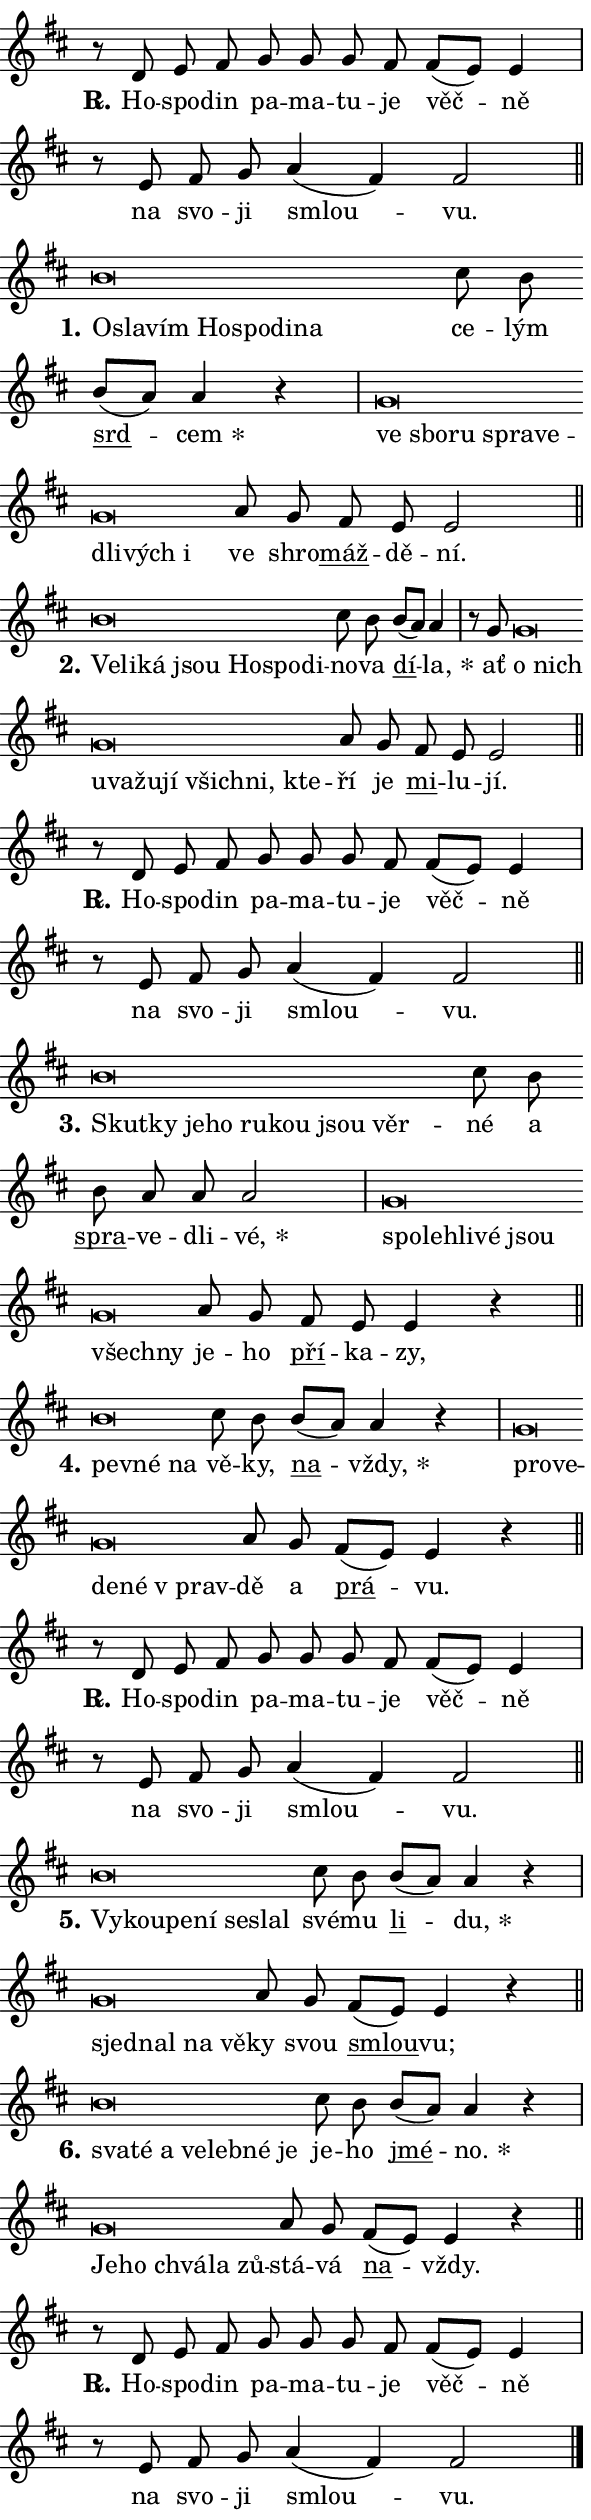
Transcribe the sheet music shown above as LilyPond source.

\version "2.24.0"
\header { tagline = "" }
\paper {
  indent = 0\cm
  top-margin = 0\cm
  right-margin = 0.13\cm % to fit lyric hyphens
  bottom-margin = 0\cm
  left-margin = 0\cm
  paper-width = 10\cm
  page-breaking = #ly:one-page-breaking
  system-system-spacing.basic-distance = #11
  score-system-spacing.basic-distance = #11
  ragged-last = ##f
}


%% Author: Thomas Morley
%% https://lists.gnu.org/archive/html/lilypond-user/2020-05/msg00002.html
#(define (line-position grob)
"Returns position of @var[grob} in current system:
   @code{'start}, if at first time-step
   @code{'end}, if at last time-step
   @code{'middle} otherwise
"
  (let* ((col (ly:item-get-column grob))
         (ln (ly:grob-object col 'left-neighbor))
         (rn (ly:grob-object col 'right-neighbor))
         (col-to-check-left (if (ly:grob? ln) ln col))
         (col-to-check-right (if (ly:grob? rn) rn col))
         (break-dir-left
           (and
             (ly:grob-property col-to-check-left 'non-musical #f)
             (ly:item-break-dir col-to-check-left)))
         (break-dir-right
           (and
             (ly:grob-property col-to-check-right 'non-musical #f)
             (ly:item-break-dir col-to-check-right))))
        (cond ((eqv? 1 break-dir-left) 'start)
              ((eqv? -1 break-dir-right) 'end)
              (else 'middle))))

#(define (tranparent-at-line-position vctor)
  (lambda (grob)
  "Relying on @code{line-position} select the relevant enry from @var{vctor}.
Used to determine transparency,"
    (case (line-position grob)
      ((end) (not (vector-ref vctor 0)))
      ((middle) (not (vector-ref vctor 1)))
      ((start) (not (vector-ref vctor 2))))))

noteHeadBreakVisibility =
#(define-music-function (break-visibility)(vector?)
"Makes @code{NoteHead}s transparent relying on @var{break-visibility}"
#{
  \override NoteHead.transparent =
    #(tranparent-at-line-position break-visibility)
#})

#(define delete-ledgers-for-transparent-note-heads
  (lambda (grob)
    "Reads whether a @code{NoteHead} is transparent.
If so this @code{NoteHead} is removed from @code{'note-heads} from
@var{grob}, which is supposed to be @code{LedgerLineSpanner}.
As a result ledgers are not printed for this @code{NoteHead}"
    (let* ((nhds-array (ly:grob-object grob 'note-heads))
           (nhds-list
             (if (ly:grob-array? nhds-array)
                 (ly:grob-array->list nhds-array)
                 '()))
           ;; Relies on the transparent-property being done before
           ;; Staff.LedgerLineSpanner.after-line-breaking is executed.
           ;; This is fragile ...
           (to-keep
             (remove
               (lambda (nhd)
                 (ly:grob-property nhd 'transparent #f))
               nhds-list)))
      ;; TODO find a better method to iterate over grob-arrays, similiar
      ;; to filter/remove etc for lists
      ;; For now rebuilt from scratch
      (set! (ly:grob-object grob 'note-heads)  '())
      (for-each
        (lambda (nhd)
          (ly:pointer-group-interface::add-grob grob 'note-heads nhd))
        to-keep))))

squashNotes = {
  \override NoteHead.X-extent = #'(-0.2 . 0.2)
  \override NoteHead.Y-extent = #'(-0.75 . 0)
  \override NoteHead.stencil =
    #(lambda (grob)
       (let ((pos (ly:grob-property grob 'staff-position)))
         (begin
           (if (< pos -7) (display "ERROR: Lower brevis then expected\n") (display ""))
           (if (<= pos -6) ly:text-interface::print ly:note-head::print))))
}
unSquashNotes = {
  \revert NoteHead.X-extent
  \revert NoteHead.Y-extent
  \revert NoteHead.stencil
}

hideNotes = \noteHeadBreakVisibility #begin-of-line-visible
unHideNotes = \noteHeadBreakVisibility #all-visible

% work-around for resetting accidentals
% https://lilypond.org/doc/v2.23/Documentation/notation/displaying-rhythms#unmetered-music
cadenzaMeasure = {
  \cadenzaOff
  \partial 1024 s1024
  \cadenzaOn
}

#(define-markup-command (accent layout props text) (markup?)
  "Underline accented syllable"
  (interpret-markup layout props
    #{\markup \override #'(offset . 4.3) \underline { #text }#}))

responsum = \markup \concat {
  "R" \hspace #-1.05 \path #0.1 #'((moveto 0 0.07) (lineto 0.9 0.8)) \hspace #0.05 "."
}

spaceSize = #0.6828661417322834 % exact space size for TeX Gyre Schola

\layout {
  \context {
    \Staff
    \remove "Time_signature_engraver"
    \override LedgerLineSpanner.after-line-breaking = #delete-ledgers-for-transparent-note-heads
  }
  \context {
    \Lyrics {
      \override LyricSpace.minimum-distance = \spaceSize
      \override LyricText.font-name = #"TeX Gyre Schola"
      \override LyricText.font-size = 1
      \override StanzaNumber.font-name = #"TeX Gyre Schola Bold"
      \override StanzaNumber.font-size = 1
    }
  }
  \context {
    \Score 
    \override NoteHead.text =
      #(lambda (grob) 
        (let ((pos (ly:grob-property grob 'staff-position)))
          #{\markup {
            \combine
              \halign #-0.55 \raise #(if (= pos -6) 0 0.5) \override #'(thickness . 2) \draw-line #'(3.2 . 0)
              \musicglyph "noteheads.sM1"
          }#}))
  }
}

% magnetic-lyrics.ily
%
%   written by
%     Jean Abou Samra <jean@abou-samra.fr>
%     Werner Lemberg <wl@gnu.org>
%
%   adapted by
%     Jiri Hon <jiri.hon@gmail.com>
%
% Version 2022-Apr-15

% https://www.mail-archive.com/lilypond-user@gnu.org/msg149350.html

#(define (Left_hyphen_pointer_engraver context)
   "Collect syllable-hyphen-syllable occurrences in lyrics and store
them in properties.  This engraver only looks to the left.  For
example, if the lyrics input is @code{foo -- bar}, it does the
following.

@itemize @bullet
@item
Set the @code{text} property of the @code{LyricHyphen} grob between
@q{foo} and @q{bar} to @code{foo}.

@item
Set the @code{left-hyphen} property of the @code{LyricText} grob with
text @q{foo} to the @code{LyricHyphen} grob between @q{foo} and
@q{bar}.
@end itemize

Use this auxiliary engraver in combination with the
@code{lyric-@/text::@/apply-@/magnetic-@/offset!} hook."
   (let ((hyphen #f)
         (text #f))
     (make-engraver
      (acknowledgers
       ((lyric-syllable-interface engraver grob source-engraver)
        (set! text grob)))
      (end-acknowledgers
       ((lyric-hyphen-interface engraver grob source-engraver)
        ;(when (not (grob::has-interface grob 'lyric-space-interface))
          (set! hyphen grob)));)
      ((stop-translation-timestep engraver)
       (when (and text hyphen)
         (ly:grob-set-object! text 'left-hyphen hyphen))
       (set! text #f)
       (set! hyphen #f)))))

#(define (lyric-text::apply-magnetic-offset! grob)
   "If the space between two syllables is less than the value in
property @code{LyricText@/.details@/.squash-threshold}, move the right
syllable to the left so that it gets concatenated with the left
syllable.

Use this function as a hook for
@code{LyricText@/.after-@/line-@/breaking} if the
@code{Left_@/hyphen_@/pointer_@/engraver} is active."
   (let ((hyphen (ly:grob-object grob 'left-hyphen #f)))
     (when hyphen
       (let ((left-text (ly:spanner-bound hyphen LEFT)))
         (when (grob::has-interface left-text 'lyric-syllable-interface)
           (let* ((common (ly:grob-common-refpoint grob left-text X))
                  (this-x-ext (ly:grob-extent grob common X))
                  (left-x-ext
                   (begin
                     ;; Trigger magnetism for left-text.
                     (ly:grob-property left-text 'after-line-breaking)
                     (ly:grob-extent left-text common X)))
                  ;; `delta` is the gap width between two syllables.
                  (delta (- (interval-start this-x-ext)
                            (interval-end left-x-ext)))
                  (details (ly:grob-property grob 'details))
                  (threshold (assoc-get 'squash-threshold details 0.2)))
             (when (< delta threshold)
               (let* (;; We have to manipulate the input text so that
                      ;; ligatures crossing syllable boundaries are not
                      ;; disabled.  For languages based on the Latin
                      ;; script this is essentially a beautification.
                      ;; However, for non-Western scripts it can be a
                      ;; necessity.
                      (lt (ly:grob-property left-text 'text))
                      (rt (ly:grob-property grob 'text))
                      (is-space (grob::has-interface hyphen 'lyric-space-interface))
                      (space (if is-space " " ""))
                      (extra-delta (if is-space spaceSize 0))
                      ;; Append new syllable.
                      (ltrt-space (if (and (string? lt) (string? rt))
                                (string-append lt space rt)
                                (make-concat-markup (list lt space rt))))
                      ;; Right-align `ltrt` to the right side.
                      (ltrt-space-markup (grob-interpret-markup
                               grob
                               (make-translate-markup
                                (cons (interval-length this-x-ext) 0)
                                (make-right-align-markup ltrt-space)))))
                 (begin
                   ;; Don't print `left-text`.
                   (ly:grob-set-property! left-text 'stencil #f)
                   ;; Set text and stencil (which holds all collected
                   ;; syllables so far) and shift it to the left.
                   (ly:grob-set-property! grob 'text ltrt-space)
                   (ly:grob-set-property! grob 'stencil ltrt-space-markup)
                   (ly:grob-translate-axis! grob (- (- delta extra-delta)) X))))))))))


#(define (lyric-hyphen::displace-bounds-first grob)
   ;; Make very sure this callback isn't triggered too early.
   (let ((left (ly:spanner-bound grob LEFT))
         (right (ly:spanner-bound grob RIGHT)))
     (ly:grob-property left 'after-line-breaking)
     (ly:grob-property right 'after-line-breaking)
     (ly:lyric-hyphen::print grob)))

squashThreshold = #0.4

\layout {
  \context {
    \Lyrics
    \consists #Left_hyphen_pointer_engraver
    \override LyricText.after-line-breaking =
      #lyric-text::apply-magnetic-offset!
    \override LyricHyphen.stencil = #lyric-hyphen::displace-bounds-first
    \override LyricText.details.squash-threshold = \squashThreshold
    \override LyricHyphen.minimum-distance = 0
    \override LyricHyphen.minimum-length = \squashThreshold
  }
}

squashText = \override LyricText.details.squash-threshold = 9999
unSquashText = \override LyricText.details.squash-threshold = \squashThreshold

leftText = \override LyricText.self-alignment-X = #LEFT
unLeftText = \revert LyricText.self-alignment-X

starOffset = #(lambda (grob) 
                (let ((x_offset (ly:self-alignment-interface::aligned-on-x-parent grob)))
                  (if (= x_offset 0) 0 (+ x_offset 1.2))))

star = #(define-music-function (syllable)(string?)
"Append star separator at the end of a syllable"
#{
  \once \override LyricText.X-offset = #starOffset
  \lyricmode { \markup {
    #syllable
    \override #'((font-name . "TeX Gyre Schola Bold")) \hspace #0.2 \lower #0.65 \larger "*"
  } }
#})

starAccent = #(define-music-function (syllable)(string?)
"Append star separator at the end of a syllable and make accent"
#{
  \once \override LyricText.X-offset = #starOffset
  \lyricmode { \markup {
    \accent #syllable
    \override #'((font-name . "TeX Gyre Schola Bold")) \hspace #0.2 \lower #0.65 \larger "*"
  } }
#})

breath = #(define-music-function (syllable)(string?)
"Append breathing indicator at the end of a syllable"
#{
  \lyricmode { \markup { #syllable "+" } }
#})

optionalBreath = #(define-music-function (syllable)(string?)
"Append optional breathing indicator at the end of a syllable"
#{
  \lyricmode { \markup { #syllable "(+)" } }
#})


\score {
    <<
        \new Voice = "melody" { \cadenzaOn \key d \major \relative { r8 d' e fis g g g fis \bar "" fis[( e)] e4 \cadenzaMeasure \bar "|" r8 e fis g \bar "" a4( fis) fis2 \cadenzaMeasure \bar "||" \break } }
        \new Lyrics \lyricsto "melody" { \lyricmode { \set stanza = \responsum
Ho -- spo -- din pa -- ma -- tu -- je věč -- ně na svo -- ji smlou -- vu. } }
    >>
    \layout {}
}

\score {
    <<
        \new Voice = "melody" { \cadenzaOn \key d \major \relative { \squashNotes b'\breve*1/16 \hideNotes \breve*1/16 \bar "" \breve*1/16 \bar "" \breve*1/16 \bar "" \breve*1/16 \bar "" \breve*1/16 \breve*1/16 \bar "" \unHideNotes \unSquashNotes cis8 b \bar "" b[( a)] a4 r \cadenzaMeasure \bar "|" \squashNotes g\breve*1/16 \hideNotes \breve*1/16 \bar "" \breve*1/16 \bar "" \breve*1/16 \bar "" \breve*1/16 \bar "" \breve*1/16 \bar "" \breve*1/16 \breve*1/16 \bar "" \unHideNotes \unSquashNotes a8 g \bar "" fis e e2 \cadenzaMeasure \bar "||" \break } }
        \new Lyrics \lyricsto "melody" { \lyricmode { \set stanza = "1."
\leftText O -- \squashText sla -- vím Ho -- spo -- di -- na \unLeftText \unSquashText ce -- lým \markup \accent srd -- \star cem \leftText ve \squashText sbo -- ru spra -- ve -- dli -- vých i \unLeftText \unSquashText ve shro -- \markup \accent máž -- dě -- ní. } }
    >>
    \layout {}
}

\score {
    <<
        \new Voice = "melody" { \cadenzaOn \key d \major \relative { \squashNotes b'\breve*1/16 \hideNotes \breve*1/16 \bar "" \breve*1/16 \bar "" \breve*1/16 \bar "" \breve*1/16 \bar "" \breve*1/16 \breve*1/16 \bar "" \unHideNotes \unSquashNotes cis8 b \bar "" b[( a)] a4 \cadenzaMeasure \bar "|" r8 g8 \squashNotes g\breve*1/16 \hideNotes \breve*1/16 \bar "" \breve*1/16 \bar "" \breve*1/16 \bar "" \breve*1/16 \bar "" \breve*1/16 \bar "" \breve*1/16 \bar "" \breve*1/16 \breve*1/16 \bar "" \unHideNotes \unSquashNotes a8 g \bar "" fis e e2 \cadenzaMeasure \bar "||" \break } }
        \new Lyrics \lyricsto "melody" { \lyricmode { \set stanza = "2."
\leftText Ve -- \squashText li -- ká jsou Ho -- spo -- di -- \unLeftText \unSquashText no -- va \markup \accent dí -- \star la, ať \leftText o \squashText nich u -- va -- žu -- jí všich -- ni, kte -- \unLeftText \unSquashText ří je \markup \accent mi -- lu -- jí. } }
    >>
    \layout {}
}

\score {
    <<
        \new Voice = "melody" { \cadenzaOn \key d \major \relative { r8 d' e fis g g g fis \bar "" fis[( e)] e4 \cadenzaMeasure \bar "|" r8 e fis g \bar "" a4( fis) fis2 \cadenzaMeasure \bar "||" \break } }
        \new Lyrics \lyricsto "melody" { \lyricmode { \set stanza = \responsum
Ho -- spo -- din pa -- ma -- tu -- je věč -- ně na svo -- ji smlou -- vu. } }
    >>
    \layout {}
}

\score {
    <<
        \new Voice = "melody" { \cadenzaOn \key d \major \relative { \squashNotes b'\breve*1/16 \hideNotes \breve*1/16 \bar "" \breve*1/16 \bar "" \breve*1/16 \bar "" \breve*1/16 \bar "" \breve*1/16 \bar "" \breve*1/16 \breve*1/16 \bar "" \unHideNotes \unSquashNotes cis8 b \bar "" b a a a2 \cadenzaMeasure \bar "|" \squashNotes g\breve*1/16 \hideNotes \breve*1/16 \bar "" \breve*1/16 \bar "" \breve*1/16 \bar "" \breve*1/16 \bar "" \breve*1/16 \breve*1/16 \bar "" \unHideNotes \unSquashNotes a8 g \bar "" fis e e4 r \cadenzaMeasure \bar "||" \break } }
        \new Lyrics \lyricsto "melody" { \lyricmode { \set stanza = "3."
\leftText Skut -- \squashText ky je -- ho ru -- kou jsou věr -- \unLeftText \unSquashText né a \markup \accent spra -- ve -- dli -- \star vé, \leftText spo -- \squashText leh -- li -- vé jsou všech -- ny \unLeftText \unSquashText je -- ho \markup \accent pří -- ka -- zy, } }
    >>
    \layout {}
}

\score {
    <<
        \new Voice = "melody" { \cadenzaOn \key d \major \relative { \squashNotes b'\breve*1/16 \hideNotes \breve*1/16 \breve*1/16 \bar "" \unHideNotes \unSquashNotes cis8 b \bar "" b[( a)] a4 r \cadenzaMeasure \bar "|" \squashNotes g\breve*1/16 \hideNotes \breve*1/16 \bar "" \breve*1/16 \bar "" \breve*1/16 \breve*1/16 \bar "" \unHideNotes \unSquashNotes a8 g \bar "" fis[( e)] e4 r \cadenzaMeasure \bar "||" \break } }
        \new Lyrics \lyricsto "melody" { \lyricmode { \set stanza = "4."
\leftText pev -- \squashText né na \unLeftText \unSquashText vě -- ky, \markup \accent na -- \star vždy, \leftText pro -- \squashText ve -- de -- né "v prav" -- \unLeftText \unSquashText dě a \markup \accent prá -- vu. } }
    >>
    \layout {}
}

\score {
    <<
        \new Voice = "melody" { \cadenzaOn \key d \major \relative { r8 d' e fis g g g fis \bar "" fis[( e)] e4 \cadenzaMeasure \bar "|" r8 e fis g \bar "" a4( fis) fis2 \cadenzaMeasure \bar "||" \break } }
        \new Lyrics \lyricsto "melody" { \lyricmode { \set stanza = \responsum
Ho -- spo -- din pa -- ma -- tu -- je věč -- ně na svo -- ji smlou -- vu. } }
    >>
    \layout {}
}

\score {
    <<
        \new Voice = "melody" { \cadenzaOn \key d \major \relative { \squashNotes b'\breve*1/16 \hideNotes \breve*1/16 \bar "" \breve*1/16 \bar "" \breve*1/16 \bar "" \breve*1/16 \breve*1/16 \bar "" \unHideNotes \unSquashNotes cis8 b \bar "" b[( a)] a4 r \cadenzaMeasure \bar "|" \squashNotes g\breve*1/16 \hideNotes \breve*1/16 \bar "" \breve*1/16 \breve*1/16 \bar "" \unHideNotes \unSquashNotes a8 g \bar "" fis[( e)] e4 r \cadenzaMeasure \bar "||" \break } }
        \new Lyrics \lyricsto "melody" { \lyricmode { \set stanza = "5."
\leftText Vy -- \squashText kou -- pe -- ní se -- slal \unLeftText \unSquashText své -- mu \markup \accent li -- \star du, \leftText sjed -- \squashText nal na vě -- \unLeftText \unSquashText ky svou \markup \accent smlou -- vu; } }
    >>
    \layout {}
}

\score {
    <<
        \new Voice = "melody" { \cadenzaOn \key d \major \relative { \squashNotes b'\breve*1/16 \hideNotes \breve*1/16 \bar "" \breve*1/16 \bar "" \breve*1/16 \bar "" \breve*1/16 \bar "" \breve*1/16 \breve*1/16 \bar "" \unHideNotes \unSquashNotes cis8 b \bar "" b[( a)] a4 r \cadenzaMeasure \bar "|" \squashNotes g\breve*1/16 \hideNotes \breve*1/16 \bar "" \breve*1/16 \bar "" \breve*1/16 \breve*1/16 \bar "" \unHideNotes \unSquashNotes a8 g \bar "" fis[( e)] e4 r \cadenzaMeasure \bar "||" \break } }
        \new Lyrics \lyricsto "melody" { \lyricmode { \set stanza = "6."
\leftText sva -- \squashText té a ve -- leb -- né je \unLeftText \unSquashText je -- ho \markup \accent jmé -- \star no. \leftText Je -- \squashText ho chvá -- la zů -- \unLeftText \unSquashText stá -- vá \markup \accent na -- vždy. } }
    >>
    \layout {}
}

\score {
    <<
        \new Voice = "melody" { \cadenzaOn \key d \major \relative { r8 d' e fis g g g fis \bar "" fis[( e)] e4 \cadenzaMeasure \bar "|" r8 e fis g \bar "" a4( fis) fis2 \cadenzaMeasure \bar "||" \break } \bar "|." }
        \new Lyrics \lyricsto "melody" { \lyricmode { \set stanza = \responsum
Ho -- spo -- din pa -- ma -- tu -- je věč -- ně na svo -- ji smlou -- vu. } }
    >>
    \layout {}
}
